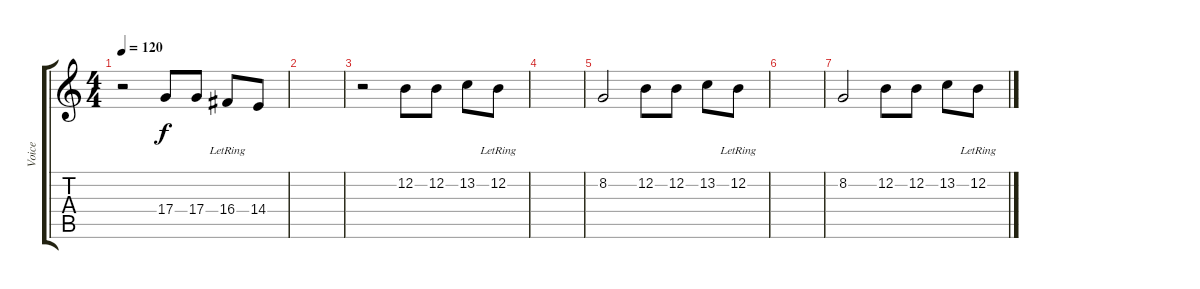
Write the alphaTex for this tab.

\track ("Voice" "Voice") {instrument violin}
\staff {score tabs}
\tuning (E4 B3 G3 D3 A2 E2) {hide}
\ts (4 4)
\tempo 120
\clef g2
\ks c
r.2{dy f} 17.4.8 17.4.8 16.4{lr}.8 14.4.8 |
|
r.2 12.2.8 12.2.8 13.2.8 12.2{lr}.8 |
|
8.2.2 12.2.8 12.2.8 13.2.8 12.2{lr}.8 |
|
8.2.2 12.2.8 12.2.8 13.2.8 12.2{lr}.8
